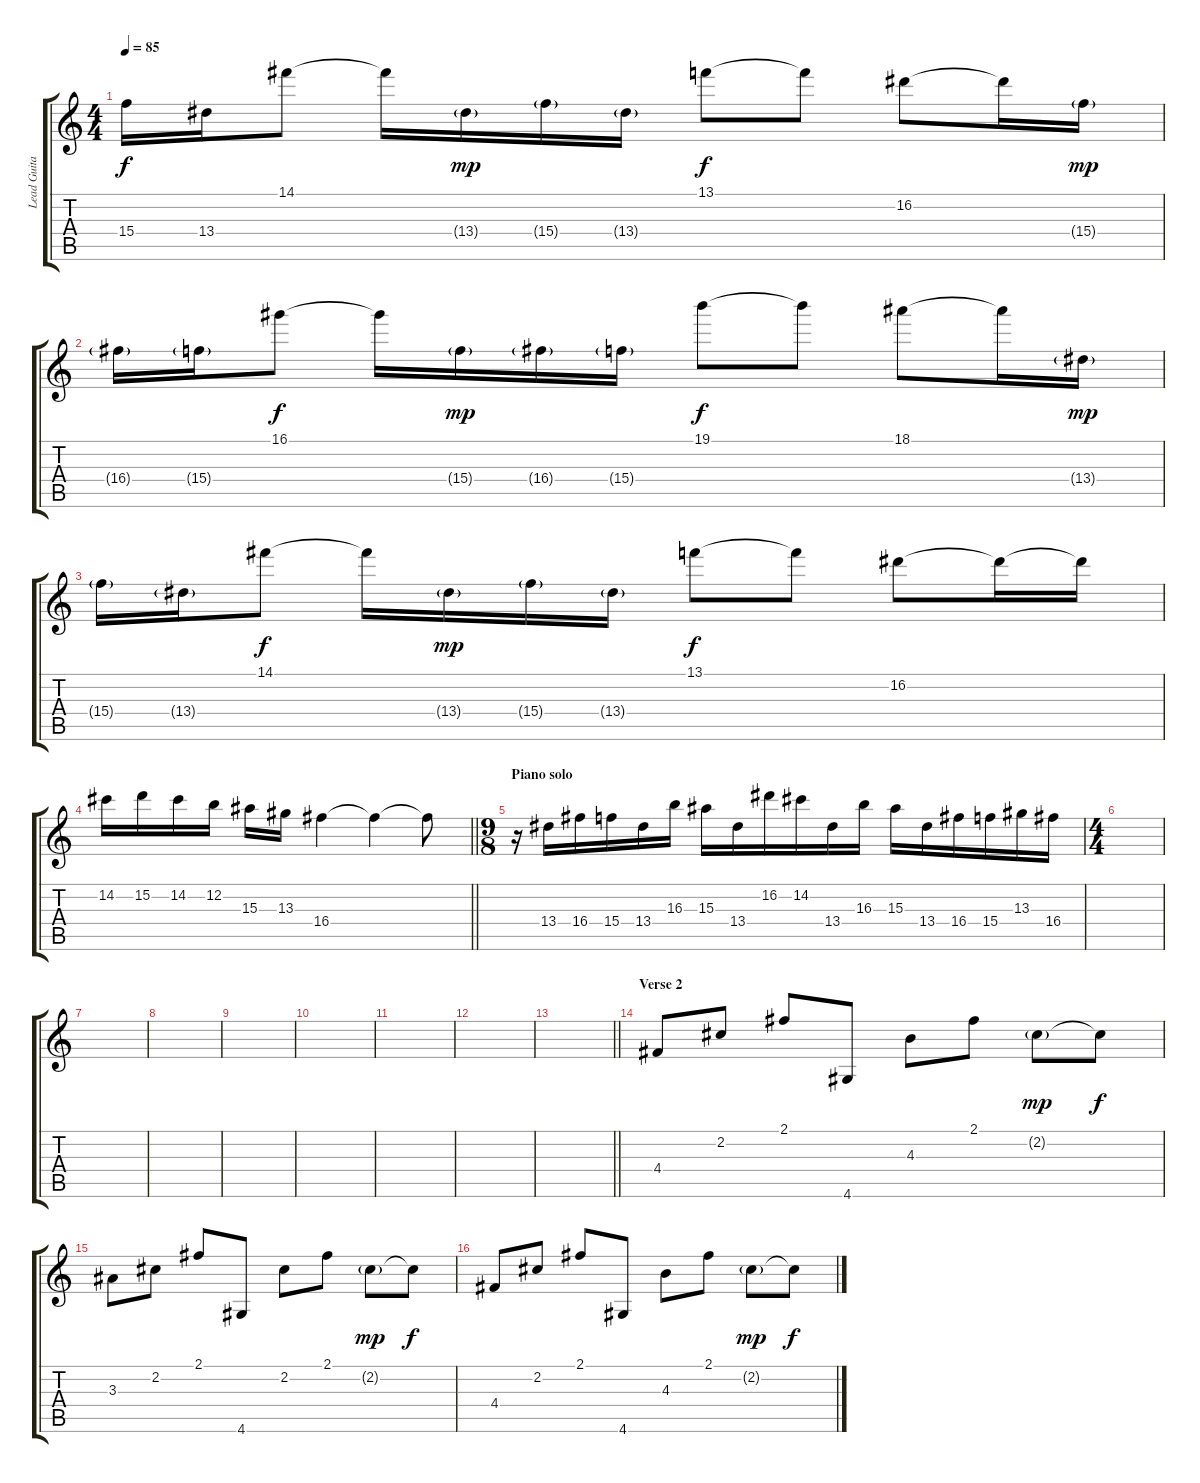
\track ("Lead Guitar" "Lead Guita") {instrument acousticguitarsteel}
\staff {score tabs}
\tuning (E4 B3 G3 D3 A2 E2) {hide}
\ts (4 4)
\tempo 85
\clef g2
\ks c
15.4.16{dy f} 13.4.16 14.1.8 14.1{t}.16 13.4{g}.16{dy mp} 15.4{g}.16 13.4{g}.16 13.1.8{dy f} 13.1{t}.8 16.2.8 16.2{t}.16 15.4{g}.16{dy mp} |
16.4{g}.16 15.4{g}.16 16.1.8{dy f} 16.1{t}.16 15.4{g}.16{dy mp} 16.4{g}.16 15.4{g}.16 19.1.8{dy f} 19.1{t}.8 18.1.8 18.1{t}.16 13.4{g}.16{dy mp} |
15.4{g}.16 13.4{g}.16 14.1.8{dy f} 14.1{t}.16 13.4{g}.16{dy mp} 15.4{g}.16 13.4{g}.16 13.1.8{dy f} 13.1{t}.8 16.2.8 16.2{t}.16 16.2{t}.16 |
\barLineRight lightlight
14.2.16 15.2.16 14.2.16 12.2.16 15.3.16 13.3.16 16.4.4 16.4{t}.4 16.4{t}.8 |
\ts (9 8)
\section ("" "Piano solo")
r.16 13.4.16 16.4.16 15.4.16 13.4.16 16.3.16 15.3.16 13.4.16 16.2.16 14.2.16 13.4.16 16.3.16 15.3.16 13.4.16 16.4.16 15.4.16 13.3.16 16.4.16 |
\ts (4 4)
|
|
|
|
|
|
|
\barLineRight lightlight
|
\section ("" "Verse 2")
4.4.8 2.2.8 2.1.8 4.6.8 4.3.8 2.1.8 2.2{g}.8{dy mp} 2.2{t}.8{dy f} |
3.3.8 2.2.8 2.1.8 4.6.8 2.2.8 2.1.8 2.2{g}.8{dy mp} 2.2{t}.8{dy f} |
4.4.8 2.2.8 2.1.8 4.6.8 4.3.8 2.1.8 2.2{g}.8{dy mp} 2.2{t}.8{dy f}
